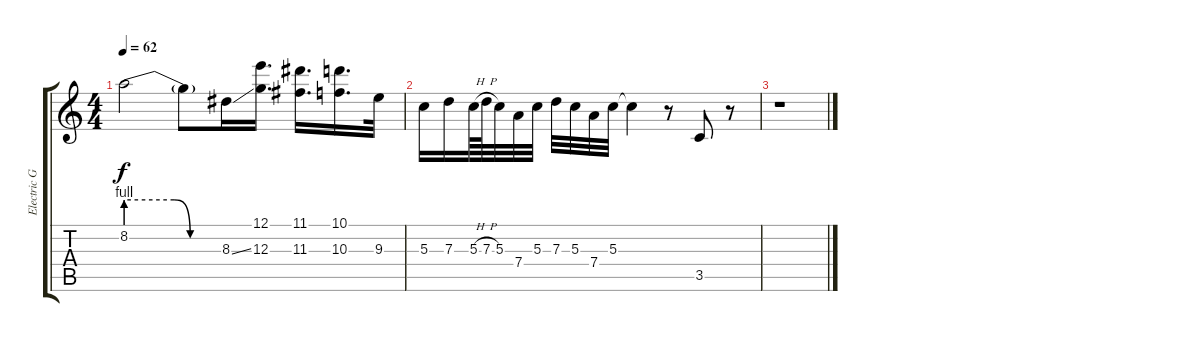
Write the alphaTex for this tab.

\track ("Electric Guitar (Solos/Fills)" "Electric G") {instrument distortionguitar}
\staff {score tabs}
\tuning (E4 B3 G3 D3 A2 E2) {hide}
\ts (4 4)
\tempo 62
\clef g2
\ks c
8.2{be (custom 0 4 30 4 40 0 60 0)}.2{dy f} 8.2{t}.8 8.3{ss}.16 (12.1 12.3).16{d} (11.1 11.3).16{d} (10.1 10.3).16{d} 9.3.32 |
5.3.16 7.3.16 5.3{h}.64 7.3{h}.64 5.3.32 7.4.32 5.3.32 7.3.32 5.3.32 7.4.32 5.3.32 5.3{t}.4 r.8 3.5.8 r.8 |
r.1
